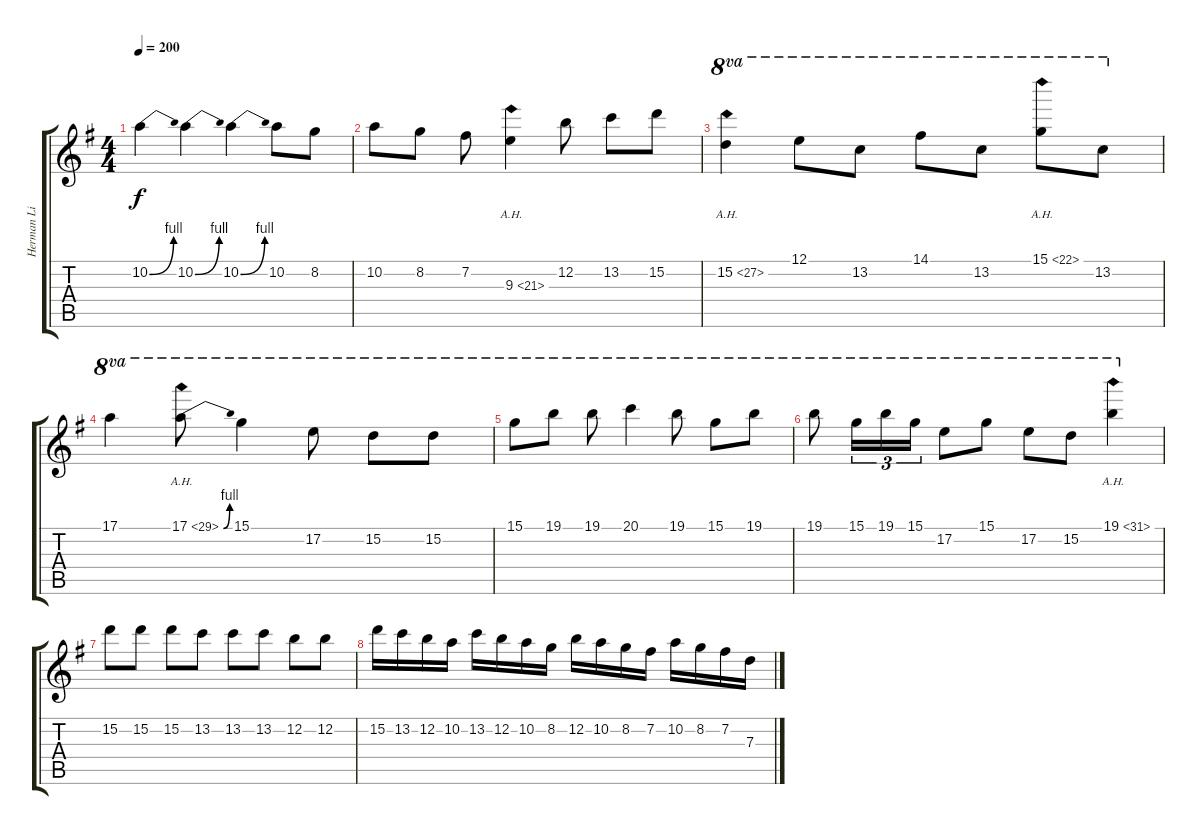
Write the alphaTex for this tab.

\track ("Herman Li" "Herman Li") {instrument distortionguitar}
\staff {score tabs}
\tuning (E4 B3 G3 D3 A2 E2) {hide}
\ts (4 4)
\tempo 200
\clef g2
\ks g
10.2{be (bend 0 0 60 4)}.4{dy f} 10.2{be (bend 0 0 60 4)}.4 10.2{be (bend 0 0 60 4)}.4 10.2.8 8.2.8 |
10.2.8 8.2.8 7.2.8 9.3{ah 12}.4 12.2.8 13.2.8 15.2.8 |
15.2{ah 12}.4{ot 8va} 12.1.8{ot 8va} 13.2.8{ot 8va} 14.1.8{ot 8va} 13.2.8{ot 8va} 15.1{ah 7}.8{ot 8va} 13.2.8{ot 8va} |
17.1.4{ot 8va} 17.1{be (bend 0 0 60 4) ah 12}.8{ot 8va} 15.1.4{ot 8va} 17.2.8{ot 8va} 15.2.8{ot 8va} 15.2.8{ot 8va} |
15.1.8{ot 8va} 19.1.8{ot 8va} 19.1.8{ot 8va} 20.1.4{ot 8va} 19.1.8{ot 8va} 15.1.8{ot 8va} 19.1.8{ot 8va} |
19.1.8{ot 8va} 15.1.16{tu (3 2) ot 8va} 19.1.16{tu (3 2) ot 8va} 15.1.16{tu (3 2) ot 8va} 17.2.8{ot 8va} 15.1.8{ot 8va} 17.2.8{ot 8va} 15.2.8{ot 8va} 19.1{ah 12}.4{ot 8va} |
15.2.8 15.2.8 15.2.8 13.2.8 13.2.8 13.2.8 12.2.8 12.2.8 |
15.2.16 13.2.16 12.2.16 10.2.16 13.2.16 12.2.16 10.2.16 8.2.16 12.2.16 10.2.16 8.2.16 7.2.16 10.2.16 8.2.16 7.2.16 7.3.16
